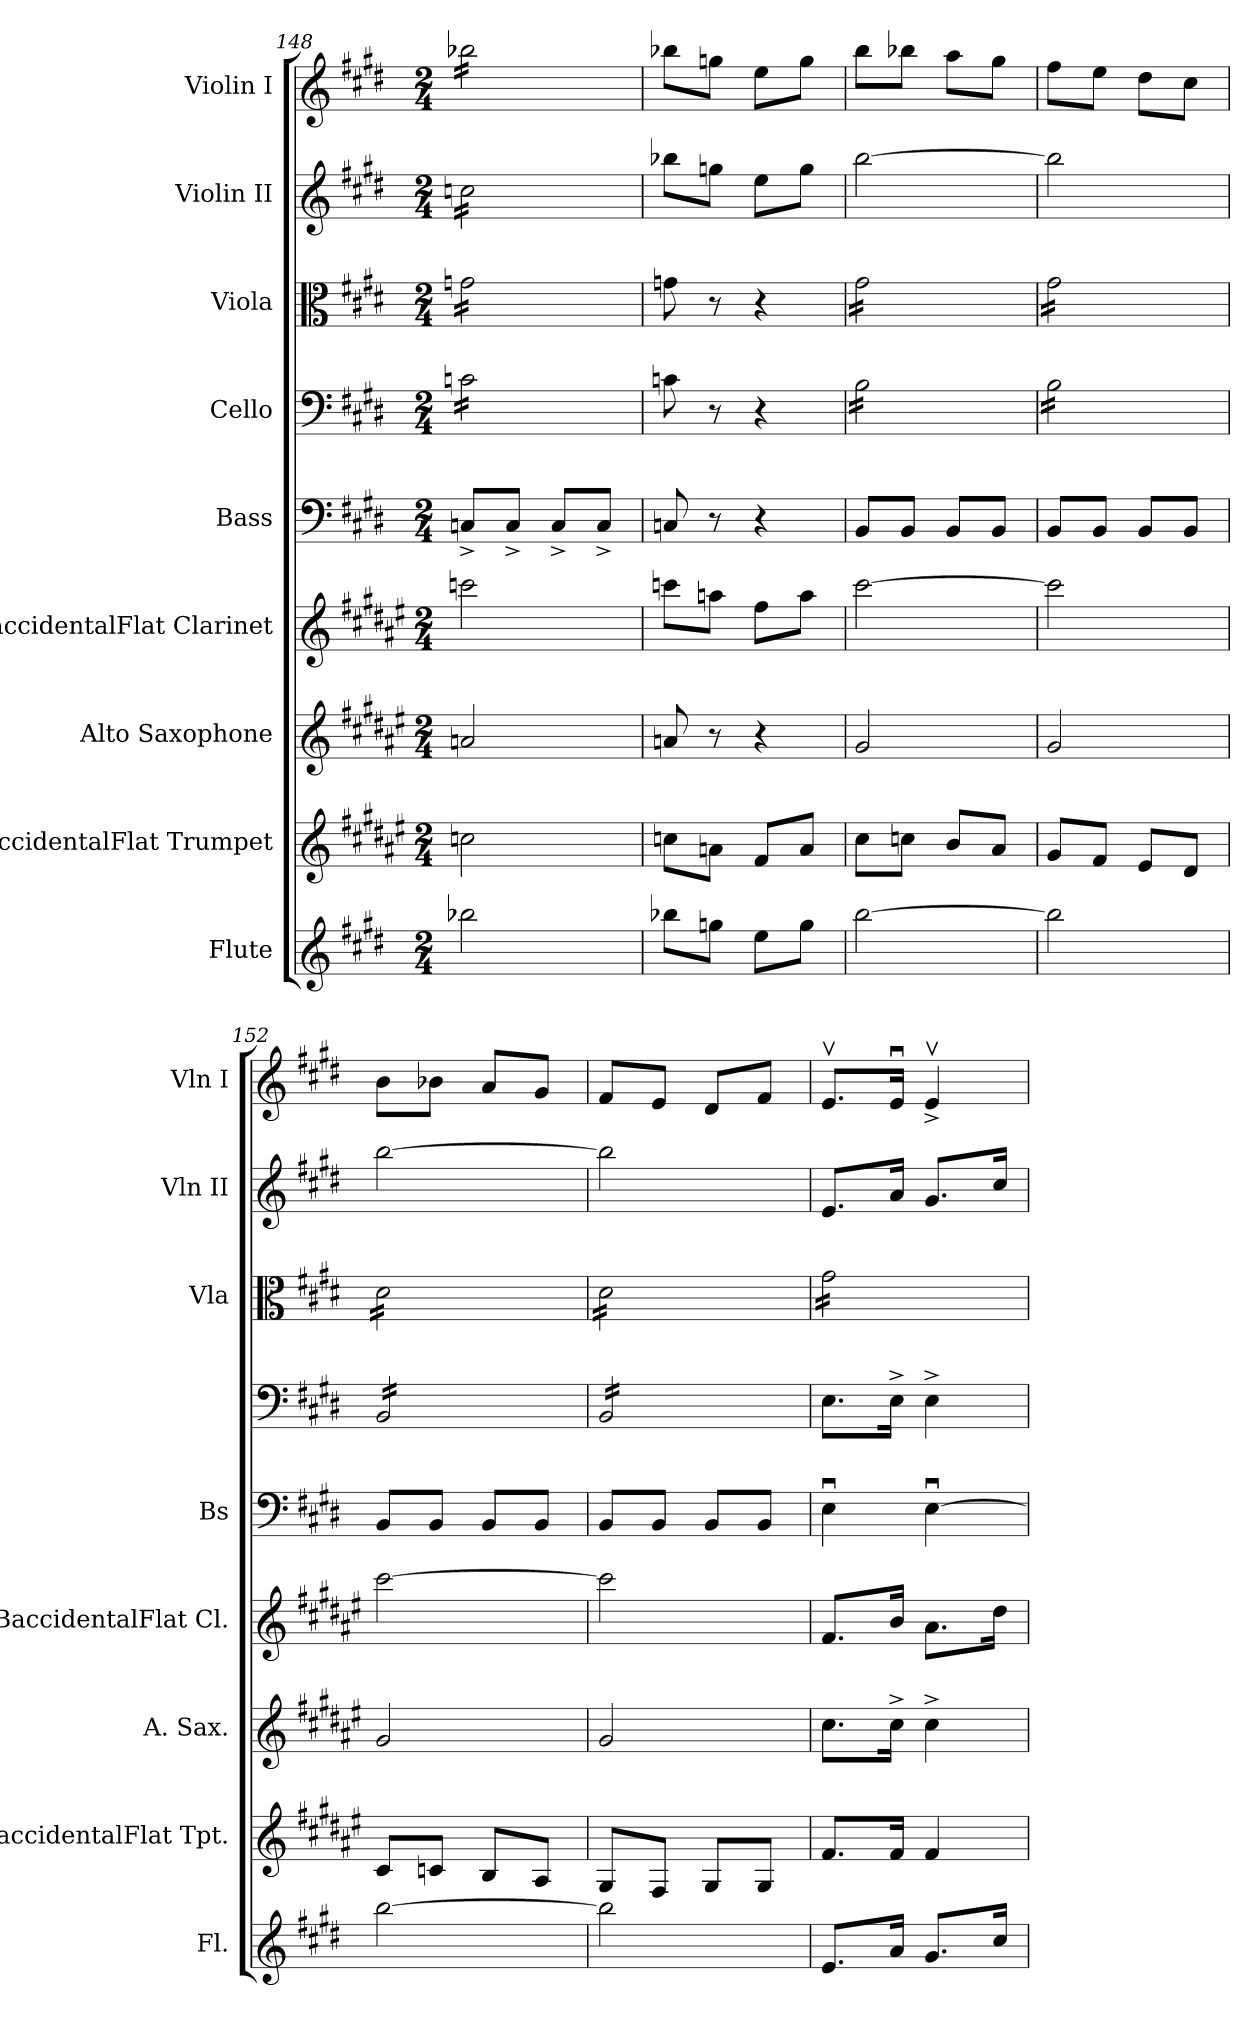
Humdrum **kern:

**kern	**kern	**kern	**kern	**kern	**kern	**kern	**kern	**kern
*part9	*part8	*part7	*part6	*part5	*part4	*part3	*part2	*part1
*staff9	*staff8	*staff7	*staff6	*staff5	*staff4	*staff3	*staff2	*staff1
*I"Flute	*I"BaccidentalFlat Trumpet	*I"Alto Saxophone	*I"BaccidentalFlat Clarinet	*I"Bass	*I"Cello	*I"Viola	*I"Violin II	*I"Violin I
*I'Fl.	*I'BaccidentalFlat Tpt.	*I'A. Sax.	*I'BaccidentalFlat Cl.	*I'Bs	*	*I'Vla	*I'Vln II	*I'Vln I
*clefG2	*clefG2	*clefG2	*clefG2	*clefF4	*clefF4	*clefC3	*clefG2	*clefG2
*	*ITrd1c2	*ITrd5c9	*ITrd1c2	*	*	*	*	*
*k[f#c#g#d#]	*k[f#c#g#d#]	*k[f#c#g#]	*k[f#c#g#d#]	*k[f#c#g#d#]	*k[f#c#g#d#]	*k[f#c#g#d#]	*k[f#c#g#d#]	*k[f#c#g#d#]
*M2/4	*M2/4	*M2/4	*M2/4	*M2/4	*M2/4	*M2/4	*M2/4	*M2/4
=148	=148	=148	=148	=148	=148	=148	=148	=148
*	*	*	*	*	*tremolo	*	*	*
*	*	*	*	*	*	*tremolo	*	*
*	*	*	*	*	*	*	*tremolo	*
*	*	*	*	*	*	*	*	*tremolo
2bb-X\	2b-X\	2cn/	2bb-X\	8Cn^/L	16cn\LL	16gn\LL	16ccn\LL	16bb-X\LL
.	.	.	.	.	16cn\	16gn\	16ccn\	16bb-X\
.	.	.	.	8C^/J	16cn\	16gn\	16ccn\	16bb-X\
.	.	.	.	.	16cn\	16gn\	16ccn\	16bb-X\
.	.	.	.	8C^/L	16cn\	16gn\	16ccn\	16bb-X\
.	.	.	.	.	16cn\	16gn\	16ccn\	16bb-X\
.	.	.	.	8C^/J	16cn\	16gn\	16ccn\	16bb-X\
.	.	.	.	.	16cn\JJ	16gn\JJ	16ccn\JJ	16bb-X\JJ
*	*	*	*	*	*	*	*	*Xtremolo
*	*	*	*	*	*	*	*Xtremolo	*
*	*	*	*	*	*	*Xtremolo	*	*
*	*	*	*	*	*Xtremolo	*	*	*
=149	=149	=149	=149	=149	=149	=149	=149	=149
8bb-X\L	8b-X\L	8cn/	8bb-X\L	8Cn/	8cn\	8gn\	8bb-X\L	8bb-X\L
8ggn\J	8gn\J	8r	8ggn\J	8r	8r	8r	8ggn\J	8ggn\J
8ee\L	8e/L	4r	8ee\L	4r	4r	4r	8ee\L	8ee\L
8gg\J	8g/J	.	8gg\J	.	.	.	8gg\J	8gg\J
=150	=150	=150	=150	=150	=150	=150	=150	=150
*	*	*	*	*	*tremolo	*	*	*
*	*	*	*	*	*	*tremolo	*	*
[2bb\	8b\L	2B/	[2bb\	8BB/L	16B\LL	16g#\LL	[2bb\	8bb\L
.	.	.	.	.	16B\	16g#\	.	.
.	8b-X\J	.	.	8BB/J	16B\	16g#\	.	8bb-X\J
.	.	.	.	.	16B\	16g#\	.	.
.	8a/L	.	.	8BB/L	16B\	16g#\	.	8aa\L
.	.	.	.	.	16B\	16g#\	.	.
.	8g#/J	.	.	8BB/J	16B\	16g#\	.	8gg#\J
.	.	.	.	.	16B\JJ	16g#\JJ	.	.
=151	=151	=151	=151	=151	=151	=151	=151	=151
2bb\]	8f#/L	2B/	2bb\]	8BB/L	16B\LL	16g#\LL	2bb\]	8ff#\L
.	.	.	.	.	16B\	16g#\	.	.
.	8e/J	.	.	8BB/J	16B\	16g#\	.	8ee\J
.	.	.	.	.	16B\	16g#\	.	.
.	8d#/L	.	.	8BB/L	16B\	16g#\	.	8dd#\L
.	.	.	.	.	16B\	16g#\	.	.
.	8c#/J	.	.	8BB/J	16B\	16g#\	.	8cc#\J
.	.	.	.	.	16B\JJ	16g#\JJ	.	.
=152	=152	=152	=152	=152	=152	=152	=152	=152
[2bb\	8B/L	2B/	[2bb\	8BB/L	16BB/LL	16d#\LL	[2bb\	8b\L
.	.	.	.	.	16BB/	16d#\	.	.
.	8B-X/J	.	.	8BB/J	16BB/	16d#\	.	8b-X\J
.	.	.	.	.	16BB/	16d#\	.	.
.	8A/L	.	.	8BB/L	16BB/	16d#\	.	8a/L
.	.	.	.	.	16BB/	16d#\	.	.
.	8G#/J	.	.	8BB/J	16BB/	16d#\	.	8g#/J
.	.	.	.	.	16BB/JJ	16d#\JJ	.	.
!!LO:PB:g=z
=153	=153	=153	=153	=153	=153	=153	=153	=153
2bb\]	8F#/L	2B/	2bb\]	8BB/L	16BB/LL	16d#\LL	2bb\]	8f#/L
.	.	.	.	.	16BB/	16d#\	.	.
.	8E/J	.	.	8BB/J	16BB/	16d#\	.	8e/J
.	.	.	.	.	16BB/	16d#\	.	.
.	8F#/L	.	.	8BB/L	16BB/	16d#\	.	8d#/L
.	.	.	.	.	16BB/	16d#\	.	.
.	8F#/J	.	.	8BB/J	16BB/	16d#\	.	8f#/J
.	.	.	.	.	16BB/JJ	16d#\JJ	.	.
*	*	*	*	*	*Xtremolo	*	*	*
=154	=154	=154	=154	=154	=154	=154	=154	=154
8.e/L	8.e/L	8.e\L	8.e/L	4Eu\	8.E\L	16g#\LL	8.e/L	8.ev/L
.	.	.	.	.	.	16g#\	.	.
.	.	.	.	.	.	16g#\	.	.
16a/Jk	16e/Jk	16e^\Jk	16a/Jk	.	16E^\Jk	16g#\	16a/Jk	16eu/Jk
8.g#/L	4e/	4e^\	8.g#\L	[4Eu\	4E^\	16g#\	8.g#/L	4ev^/
.	.	.	.	.	.	16g#\	.	.
.	.	.	.	.	.	16g#\	.	.
16cc#/Jk	.	.	16cc#\Jk	.	.	16g#\JJ	16cc#/Jk	.
*	*	*	*	*	*	*Xtremolo	*	*
=	=	=	=	=	=	=	=	=
*-	*-	*-	*-	*-	*-	*-	*-	*-
